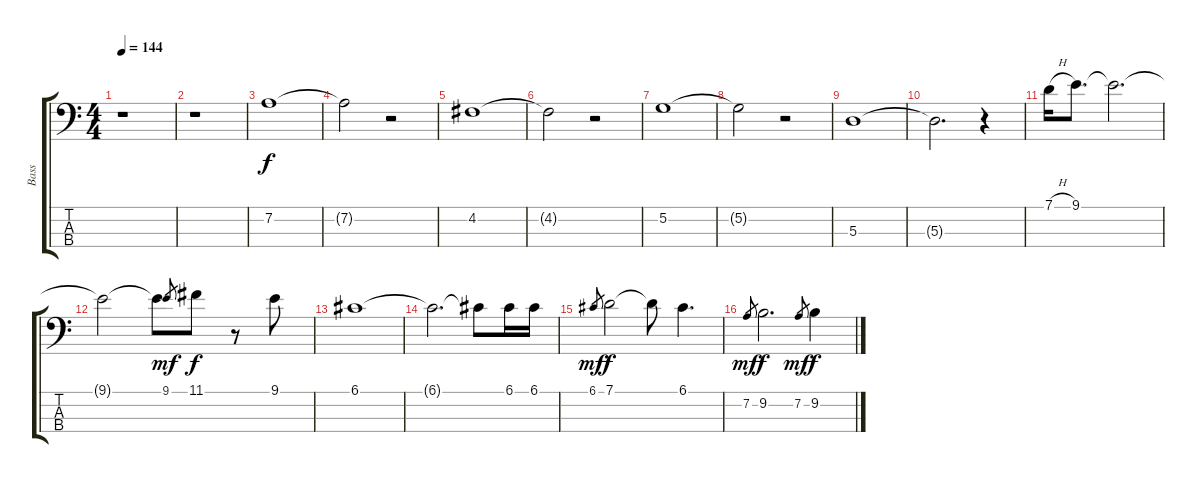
\track ("Bass" "Bass") {instrument electricbassfinger}
\staff {score tabs}
\tuning (G2 D2 A1 E1) {hide}
\ts (4 4)
\tempo 144
\clef f4
\ks c
r.1{dy f instrument electricbassfinger} |
r.1 |
7.2.1 |
7.2{t}.2 r.2 |
4.2.1 |
4.2{t}.2 r.2 |
5.2.1 |
5.2{t}.2 r.2 |
5.3.1 |
5.3{t}.2{d} r.4 |
7.1{h}.16 9.1.8{d} 9.1{t}.2{d} |
9.1{t}.2 9.1{t}.8 9.1.8{gr dy mf} 11.1.8{dy f} r.8 9.1.8 |
6.1.1 |
6.1{t}.2{d} 6.1{t}.8 6.1.16 6.1.16 |
6.1.8{gr dy mf} 7.1.2{dy f} 7.1{t}.8 6.1.4{d} |
7.2.8{gr dy mf} 9.2.2{d dy f} 7.2.8{gr dy mf} 9.2.4{dy f}
